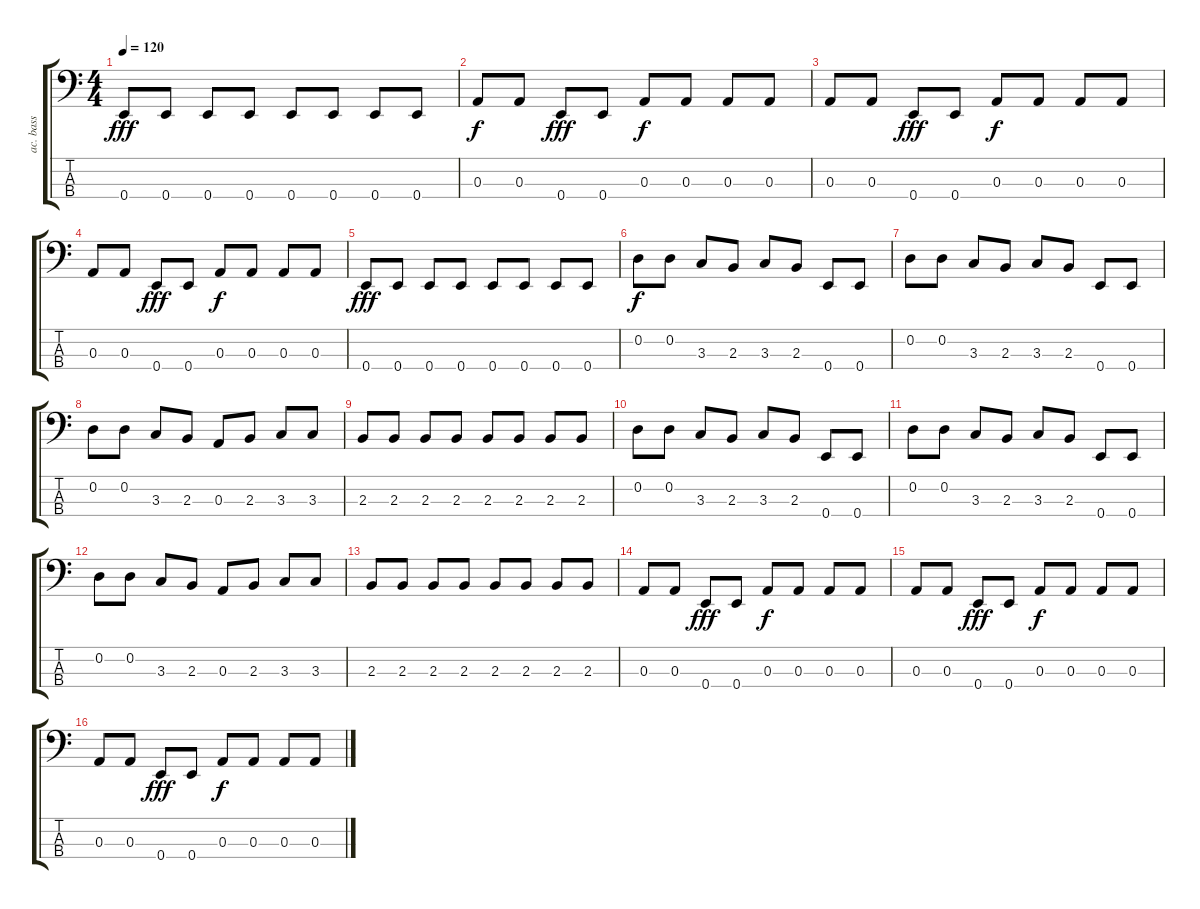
\track ("ac. bass" "ac. bass") {instrument acousticbass}
\staff {score tabs}
\tuning (G2 D2 A1 E1) {hide}
\ts (4 4)
\tempo 120
\clef f4
\ks c
0.4.8{dy fff} 0.4.8 0.4.8 0.4.8 0.4.8 0.4.8 0.4.8 0.4.8 |
0.3.8{dy f} 0.3.8 0.4.8{dy fff} 0.4.8 0.3.8{dy f} 0.3.8 0.3.8 0.3.8 |
0.3.8 0.3.8 0.4.8{dy fff} 0.4.8 0.3.8{dy f} 0.3.8 0.3.8 0.3.8 |
0.3.8 0.3.8 0.4.8{dy fff} 0.4.8 0.3.8{dy f} 0.3.8 0.3.8 0.3.8 |
0.4.8{dy fff} 0.4.8 0.4.8 0.4.8 0.4.8 0.4.8 0.4.8 0.4.8 |
0.2.8{dy f} 0.2.8 3.3.8 2.3.8 3.3.8 2.3.8 0.4.8 0.4.8 |
0.2.8 0.2.8 3.3.8 2.3.8 3.3.8 2.3.8 0.4.8 0.4.8 |
0.2.8 0.2.8 3.3.8 2.3.8 0.3.8 2.3.8 3.3.8 3.3.8 |
2.3.8 2.3.8 2.3.8 2.3.8 2.3.8 2.3.8 2.3.8 2.3.8 |
0.2.8 0.2.8 3.3.8 2.3.8 3.3.8 2.3.8 0.4.8 0.4.8 |
0.2.8 0.2.8 3.3.8 2.3.8 3.3.8 2.3.8 0.4.8 0.4.8 |
0.2.8 0.2.8 3.3.8 2.3.8 0.3.8 2.3.8 3.3.8 3.3.8 |
2.3.8 2.3.8 2.3.8 2.3.8 2.3.8 2.3.8 2.3.8 2.3.8 |
0.3.8 0.3.8 0.4.8{dy fff} 0.4.8 0.3.8{dy f} 0.3.8 0.3.8 0.3.8 |
0.3.8 0.3.8 0.4.8{dy fff} 0.4.8 0.3.8{dy f} 0.3.8 0.3.8 0.3.8 |
0.3.8 0.3.8 0.4.8{dy fff} 0.4.8 0.3.8{dy f} 0.3.8 0.3.8 0.3.8
